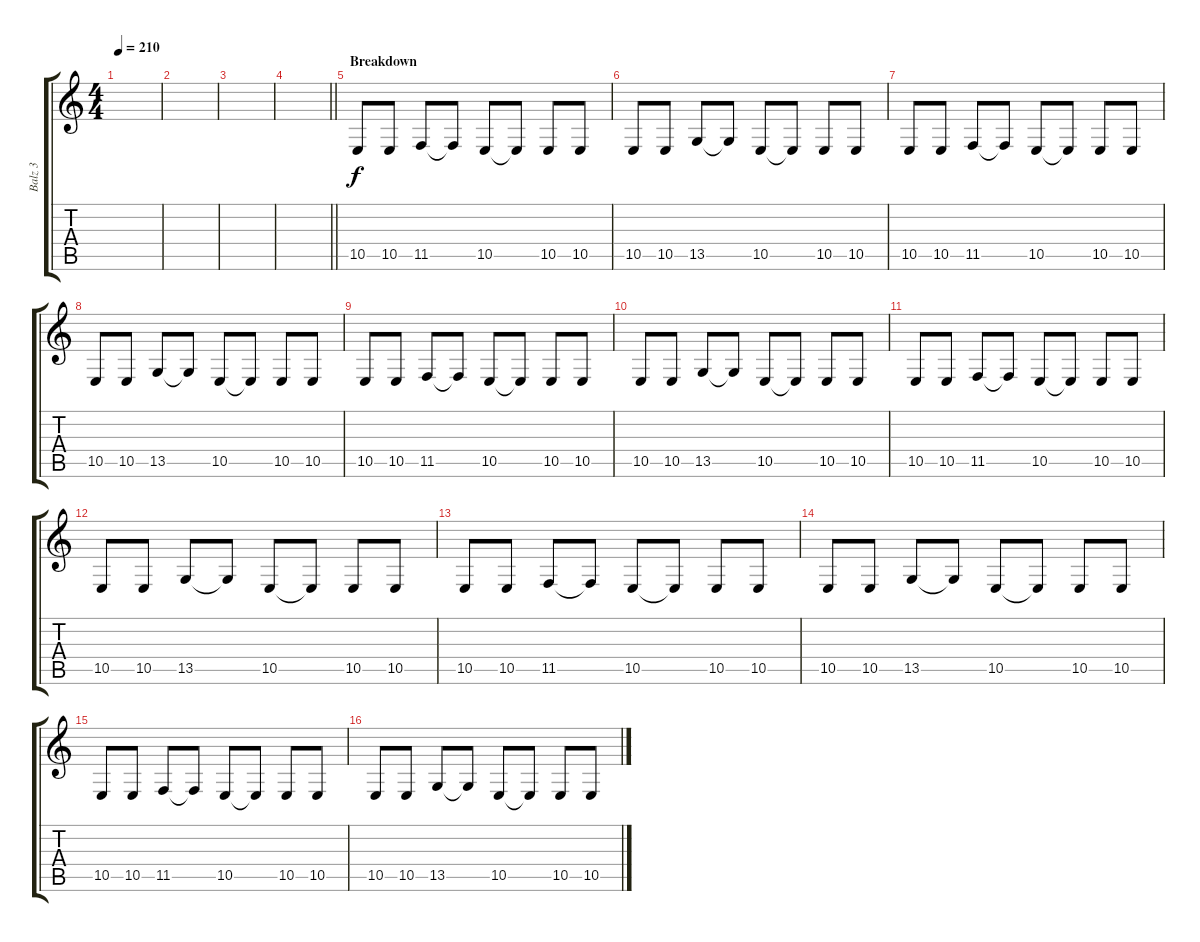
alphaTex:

\track ("Balz 3" "Balz 3") {instrument reversecymbal}
\staff {score tabs}
\tuning (Db4 Ab3 E3 B2 Gb2 B1) {hide}
\ts (4 4)
\tempo 210
\clef g2
\ks c
|
|
|
\barLineRight lightlight
|
\section ("" "Breakdown")
10.5.8 10.5.8 11.5.8 11.5{t}.8 10.5.8 10.5{t}.8 10.5.8 10.5.8 |
10.5.8 10.5.8 13.5.8 13.5{t}.8 10.5.8 10.5{t}.8 10.5.8 10.5.8 |
10.5.8 10.5.8 11.5.8 11.5{t}.8 10.5.8 10.5{t}.8 10.5.8 10.5.8 |
10.5.8 10.5.8 13.5.8 13.5{t}.8 10.5.8 10.5{t}.8 10.5.8 10.5.8 |
10.5.8 10.5.8 11.5.8 11.5{t}.8 10.5.8 10.5{t}.8 10.5.8 10.5.8 |
10.5.8 10.5.8 13.5.8 13.5{t}.8 10.5.8 10.5{t}.8 10.5.8 10.5.8 |
10.5.8 10.5.8 11.5.8 11.5{t}.8 10.5.8 10.5{t}.8 10.5.8 10.5.8 |
10.5.8 10.5.8 13.5.8 13.5{t}.8 10.5.8 10.5{t}.8 10.5.8 10.5.8 |
10.5.8 10.5.8 11.5.8 11.5{t}.8 10.5.8 10.5{t}.8 10.5.8 10.5.8 |
10.5.8 10.5.8 13.5.8 13.5{t}.8 10.5.8 10.5{t}.8 10.5.8 10.5.8 |
10.5.8 10.5.8 11.5.8 11.5{t}.8 10.5.8 10.5{t}.8 10.5.8 10.5.8 |
10.5.8 10.5.8 13.5.8 13.5{t}.8 10.5.8 10.5{t}.8 10.5.8 10.5.8
